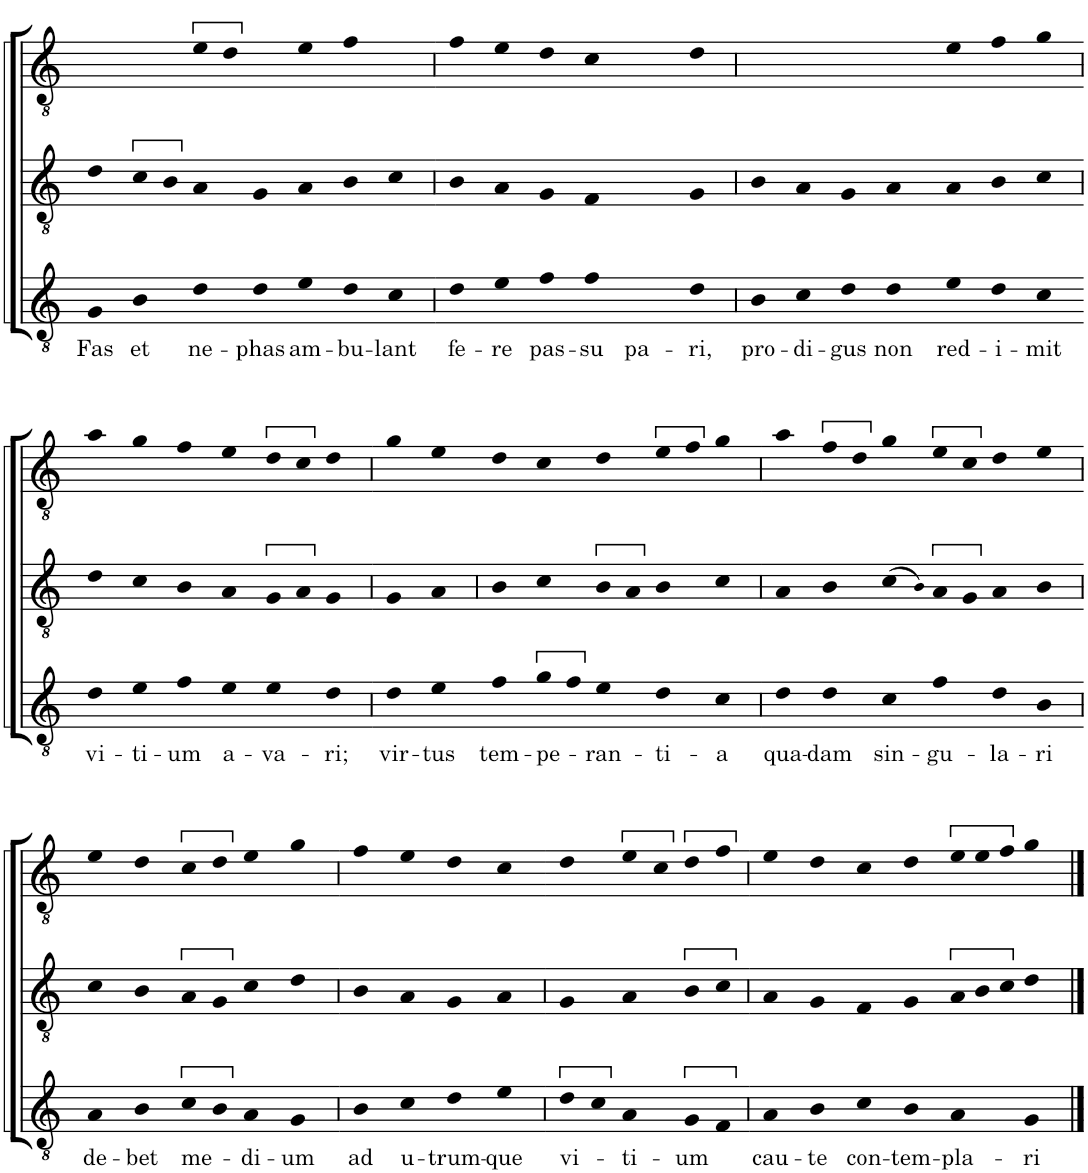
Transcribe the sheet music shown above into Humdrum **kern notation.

**kern	**text	**kern	**kern
*part3	*part3	*part2	*part1
*staff3	*staff3	*staff2	*staff1
*I"Tenor 3	*	*I"Tenor 2	*I"Tenor 1
*clefGv2	*	*clefGv2	*clefGv2
*k[]	*	*k[]	*k[]
*M20/4	*	*M20/4	*M20/4
=1	=1	=1	=1
!	!LO:LY:b	!	!
4G	Fas	4d	4g
!	!LO:LY:b	!	!
4B	et	8cL	4f
.	.	8BJ	.
!	!LO:LY:b	!	!
4d	ne-	4A	8eL
.	.	.	8dJ
!	!LO:LY:b	!	!
4d	-phas	4G	4g
!	!LO:LY:b	!	!
4e	am-	4A	4e
!	!LO:LY:b	!	!
4d	-bu-	4B	4f
!	!LO:LY:b	!	!
4c	-lant	4c	4g
=2'	=2'	=2'	=2'
!	!LO:LY:b	!	!
4d	fe-	4B	4f
!	!LO:LY:b	!	!
4e	-re	4A	4e
!	!LO:LY:b	!	!
4f	pas-	4G	4d
!	!LO:LY:b	!	!
4f	-su	4F	4c
!	!LO:LY:b	!	!
4e	pa-	8GL	8BL
.	.	8AJ	8cJ
!	!LO:LY:b	!	!
4d	-ri,	4G	4d
=3'	=3'	=3'	=3'
!	!LO:LY:b	!	!
4B	pro-	4B	4f
!	!LO:LY:b	!	!
4c	-di-	4A	4g
!	!LO:LY:b	!	!
4d	-gus	4G	4g
!	!LO:LY:b	!	!
4d	non	4A	8aL
.	.	.	8gJ
!	!LO:LY:b	!	!
4e	red-	4A	4e
!	!LO:LY:b	!	!
4d	-i-	4B	4f
!	!LO:LY:b	!	!
4c	-mit	4c	4g
!!LO:LB:g=z
=4'	=4'	=4'	=4'
!	!LO:LY:b	!	!
4d	vi-	4d	4a
!	!LO:LY:b	!	!
4e	-ti-	4c	4g
!	!LO:LY:b	!	!
4f	-um	4B	4f
!	!LO:LY:b	!	!
4e	a-	4A	4e
!	!LO:LY:b	!	!
4e	-va-	8GL	8dL
.	.	8AJ	8cJ
!	!LO:LY:b	!	!
4d	-ri;	4G	4d
=5'	=5'	=5'	=5'
!	!LO:LY:b	!	!
4d	vir-	4G	4g
!	!LO:LY:b	!	!
4e	-tus	4A	4e
=6-	=6-	=6-	=6-
!	!LO:LY:b	!	!
4f	tem-	4B	4d
!	!LO:LY:b	!	!
8gL	-pe-	4c	4c
8fJ	.	.	.
!	!LO:LY:b	!	!
4e	-ran-	8BL	4d
.	.	8AJ	.
!	!LO:LY:b	!	!
4d	-ti-	4B	8eL
.	.	.	8fJ
!	!LO:LY:b	!	!
4c	-a	4c	4g
=7'	=7'	=7'	=7'
!	!LO:LY:b	!	!
4d	qua-	4A	4a
!	!LO:LY:b	!	!
4d	-dam	4B	8fL
.	.	.	8dJ
!	!LO:LY:b	!	!
4c	sin-	(8cL	4g
.	.	8B!)	.
!	!LO:LY:b	!	!
4f	-gu-	8A	8eL
.	.	8GJ	8cJ
!	!LO:LY:b	!	!
4d	-la-	4A	4d
!	!LO:LY:b	!	!
4B	-ri	4B	4e
!!LO:LB:g=z
=8'	=8'	=8'	=8'
!	!LO:LY:b	!	!
4A	de-	4c	4e
!	!LO:LY:b	!	!
4B	-bet	4B	4d
!	!LO:LY:b	!	!
8cL	me-	8AL	8cL
8BJ	.	8GJ	8dJ
!	!LO:LY:b	!	!
4A	-di-	4c	4e
!	!LO:LY:b	!	!
4G	-um	4d	4g
=9'	=9'	=9'	=9'
!	!LO:LY:b	!	!
4B	ad	4B	4f
!	!LO:LY:b	!	!
4c	u-	4A	4e
!	!LO:LY:b	!	!
4d	-trum-	4G	4d
!	!LO:LY:b	!	!
4e	-que	4A	4c
=10-	=10-	=10-	=10-
!	!LO:LY:b	!	!
8dL	vi-	4G	4d
8cJ	.	.	.
!	!LO:LY:b	!	!
4A	-ti-	4A	8eL
.	.	.	8c
!	!LO:LY:b	!	!
8GL	-um	8BL	8d
8FJ	.	8cJ	8fJ
=11'	=11'	=11'	=11'
!	!LO:LY:b	!	!
4A	cau-	4A	4e
!	!LO:LY:b	!	!
4B	-te	4G	4d
!	!LO:LY:b	!	!
4c	con-	4F	4c
!	!LO:LY:b	!	!
4B	-tem-	4G	4d
!	!LO:LY:b	!	!
*	*	*Xtuplet	*Xtuplet
4A	-pla-	12AL	12eL
.	.	12B	12e
.	.	12cJ	12fJ
!	!LO:LY:b	!	!
4G	-ri	4d	4g
==	==	==	==
*-	*-	*-	*-
